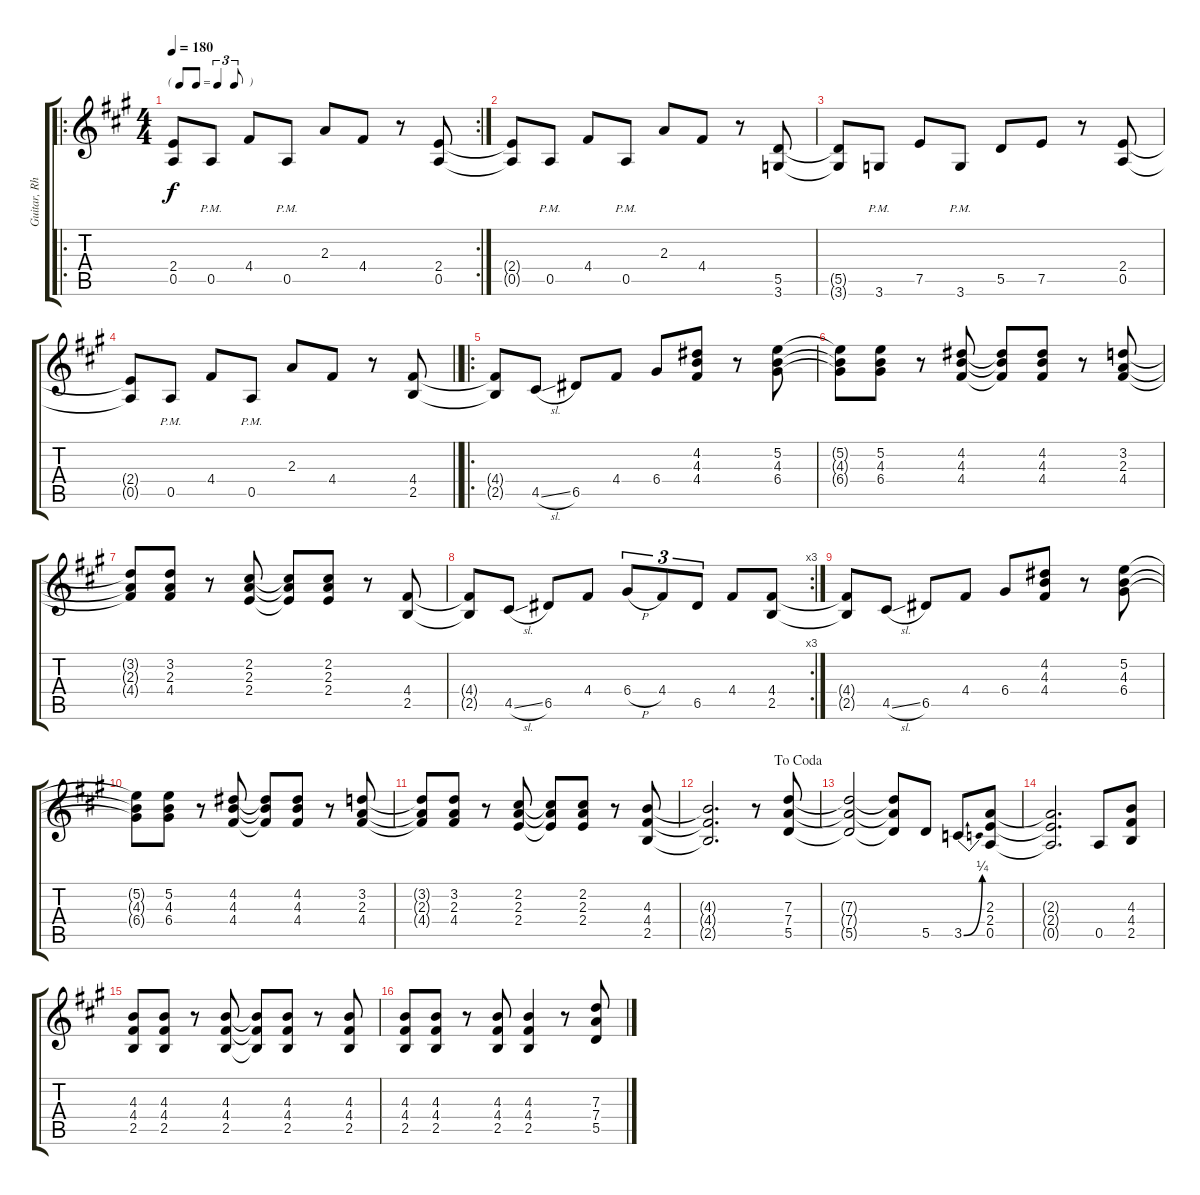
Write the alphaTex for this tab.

\track ("Guitar, Rhythm" "Guitar, Rh") {instrument distortionguitar}
\staff {score tabs}
\tuning (E4 B3 G3 D3 A2 E2) {hide}
\ro
\rc 2
\ts (4 4)
\tf triplet8th
\tempo 180
\clef g2
\ks a
(2.4{t} 0.5{t}).8{dy f} 0.5{pm}.8 4.4.8 0.5{pm}.8 2.3.8 4.4.8 r.8 (2.4 0.5).8 |
(2.4{t} 0.5{t}).8 0.5{pm}.8 4.4.8 0.5{pm}.8 2.3.8 4.4.8 r.8 (5.5 3.6).8 |
(5.5{t} 3.6{t}).8 3.6{pm}.8 7.5.8 3.6{pm}.8 5.5.8 7.5.8 r.8 (2.4 0.5).8 |
\barLineRight lightlight
(2.4{t} 0.5{t}).8 0.5{pm}.8 4.4.8 0.5{pm}.8 2.3.8 4.4.8 r.8 (4.4 2.5).8 |
\ro
(4.4{t} 2.5{t}).8 4.5{sl}.8 6.5.8 4.4.8 6.4.8 (4.2 4.3 4.4).8 r.8 (5.2 4.3 6.4).8 |
(5.2{t} 4.3{t} 6.4{t}).8 (5.2 4.3 6.4).8 r.8 (4.2 4.3 4.4).8 (4.2{t} 4.3{t} 4.4{t}).8 (4.2 4.3 4.4).8 r.8 (3.2 2.3 4.4).8 |
(3.2{t} 2.3{t} 4.4{t}).8 (3.2 2.3 4.4).8 r.8 (2.2 2.3 2.4).8 (2.2{t} 2.3{t} 2.4{t}).8 (2.2 2.3 2.4).8 r.8 (4.4 2.5).8 |
\rc 3
(4.4{t} 2.5{t}).8 4.5{sl}.8 6.5.8 4.4.8 6.4{h}.8{tu (3 2)} 4.4.8{tu (3 2)} 6.5.8{tu (3 2)} 4.4.8 (4.4 2.5).8 |
(4.4{t} 2.5{t}).8 4.5{sl}.8 6.5.8 4.4.8 6.4.8 (4.2 4.3 4.4).8 r.8 (5.2 4.3 6.4).8 |
(5.2{t} 4.3{t} 6.4{t}).8 (5.2 4.3 6.4).8 r.8 (4.2 4.3 4.4).8 (4.2{t} 4.3{t} 4.4{t}).8 (4.2 4.3 4.4).8 r.8 (3.2 2.3 4.4).8 |
(3.2{t} 2.3{t} 4.4{t}).8 (3.2 2.3 4.4).8 r.8 (2.2 2.3 2.4).8 (2.2{t} 2.3{t} 2.4{t}).8 (2.2 2.3 2.4).8 r.8 (4.3 4.4 2.5).8 |
\jump dacoda
(4.3{t} 4.4{t} 2.5{t}).2{d} r.8 (7.3 7.4 5.5).8 |
(7.3{t} 7.4{t} 5.5{t}).2 (7.3{t} 7.4{t} 5.5{t}).8 5.5.8 3.5{be (bend 0 0 60 1)}.8 (2.3 2.4 0.5).8 |
(2.3{t} 2.4{t} 0.5{t}).2{d} 0.5.8 (4.3 4.4 2.5).8 |
(4.3 4.4 2.5).8 (4.3 4.4 2.5).8 r.8 (4.3 4.4 2.5).8 (4.3{t} 4.4{t} 2.5{t}).8 (4.3 4.4 2.5).8 r.8 (4.3 4.4 2.5).8 |
(4.3 4.4 2.5).8 (4.3 4.4 2.5).8 r.8 (4.3 4.4 2.5).8 (4.3 4.4 2.5).4 r.8 (7.3 7.4 5.5).8
